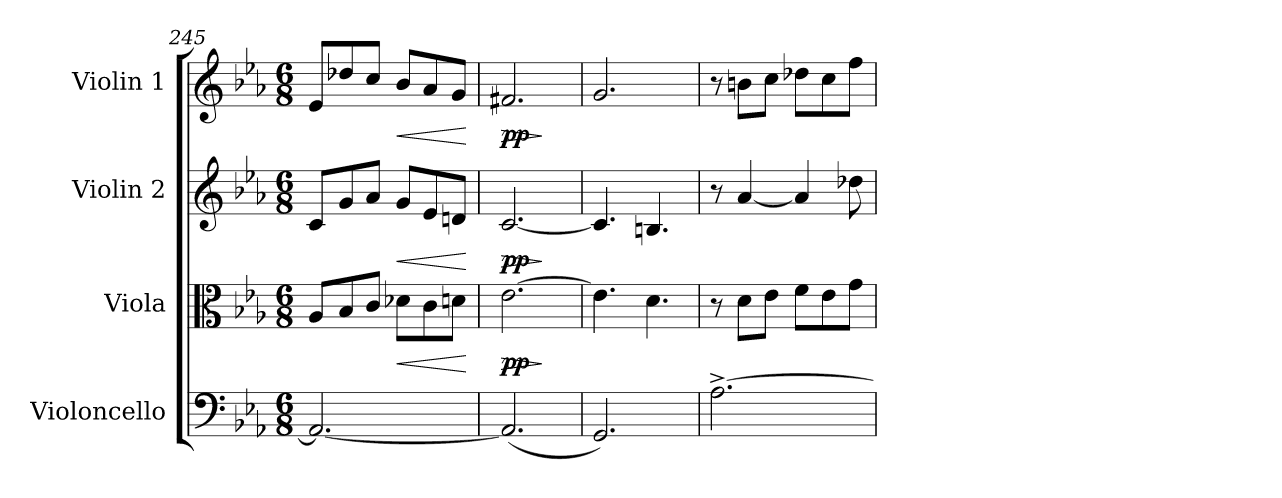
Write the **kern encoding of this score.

**kern	**kern	**dynam	**kern	**dynam	**kern	**dynam
*part4	*part3	*part3	*part2	*part2	*part1	*part1
*staff4	*staff3	*staff3	*staff2	*staff2	*staff1	*staff1
*I"Violoncello	*I"Viola	*	*I"Violin 2	*	*I"Violin 1	*
*I'Vc	*I'Vla	*	*I'Vln	*	*I'Vln	*
!!LO:LB:g=z
*clefF4	*clefC3	*	*clefG2	*	*clefG2	*
*k[b-e-a-]	*k[b-e-a-]	*	*k[b-e-a-]	*	*k[b-e-a-]	*
*M6/8	*M6/8	*	*M6/8	*	*M6/8	*
=245	=245	=245	=245	=245	=245	=245
2.AA-/_	8A-/L	.	8c/L	.	8e-/L	.
.	8B-/	.	8g/	.	8dd-X/	.
.	8c/J	.	8a-/J	.	8cc/J	.
!	!	!LO:HP:b	!	!LO:HP:b	!	!LO:HP:b
.	8d-X\L	<	8g/L	<	8b-/L	<
.	8c\	.	8e-/	.	8a-/	.
.	8dn\J	.	8dn/J	.	8g/J	.
.	.	[	.	[	.	[
=246	=246	=246	=246	=246	=246	=246
!	!	!LO:HP:b	!	!LO:HP:b	!	!LO:HP:b
!	!	!LO:DY:n=1:b	!	!LO:DY:n=1:b	!	!LO:DY:n=1:b
(<2.AA-/]	[2.e-\	> pp	[2.c/	> pp	2.f#X/	> pp
.	.	]	.	]	.	]
=247	=247	=247	=247	=247	=247	=247
2.GG/)	4.e-\]	.	4.c/]	.	2.g/	.
.	4.d\	.	4.Bn/	.	.	.
=248	=248	=248	=248	=248	=248	=248
[2.A-^\	8r	.	8r	.	8r	.
.	8d\L	.	[4a-/	.	8bn\L	.
.	8e-\J	.	.	.	8cc\J	.
.	8f\L	.	4a-/]	.	8dd-X\L	.
.	8e-\	.	.	.	8cc\	.
.	8g\J	.	8dd-X\	.	8ff\J	.
=	=	=	=	=	=	=
*-	*-	*-	*-	*-	*-	*-
